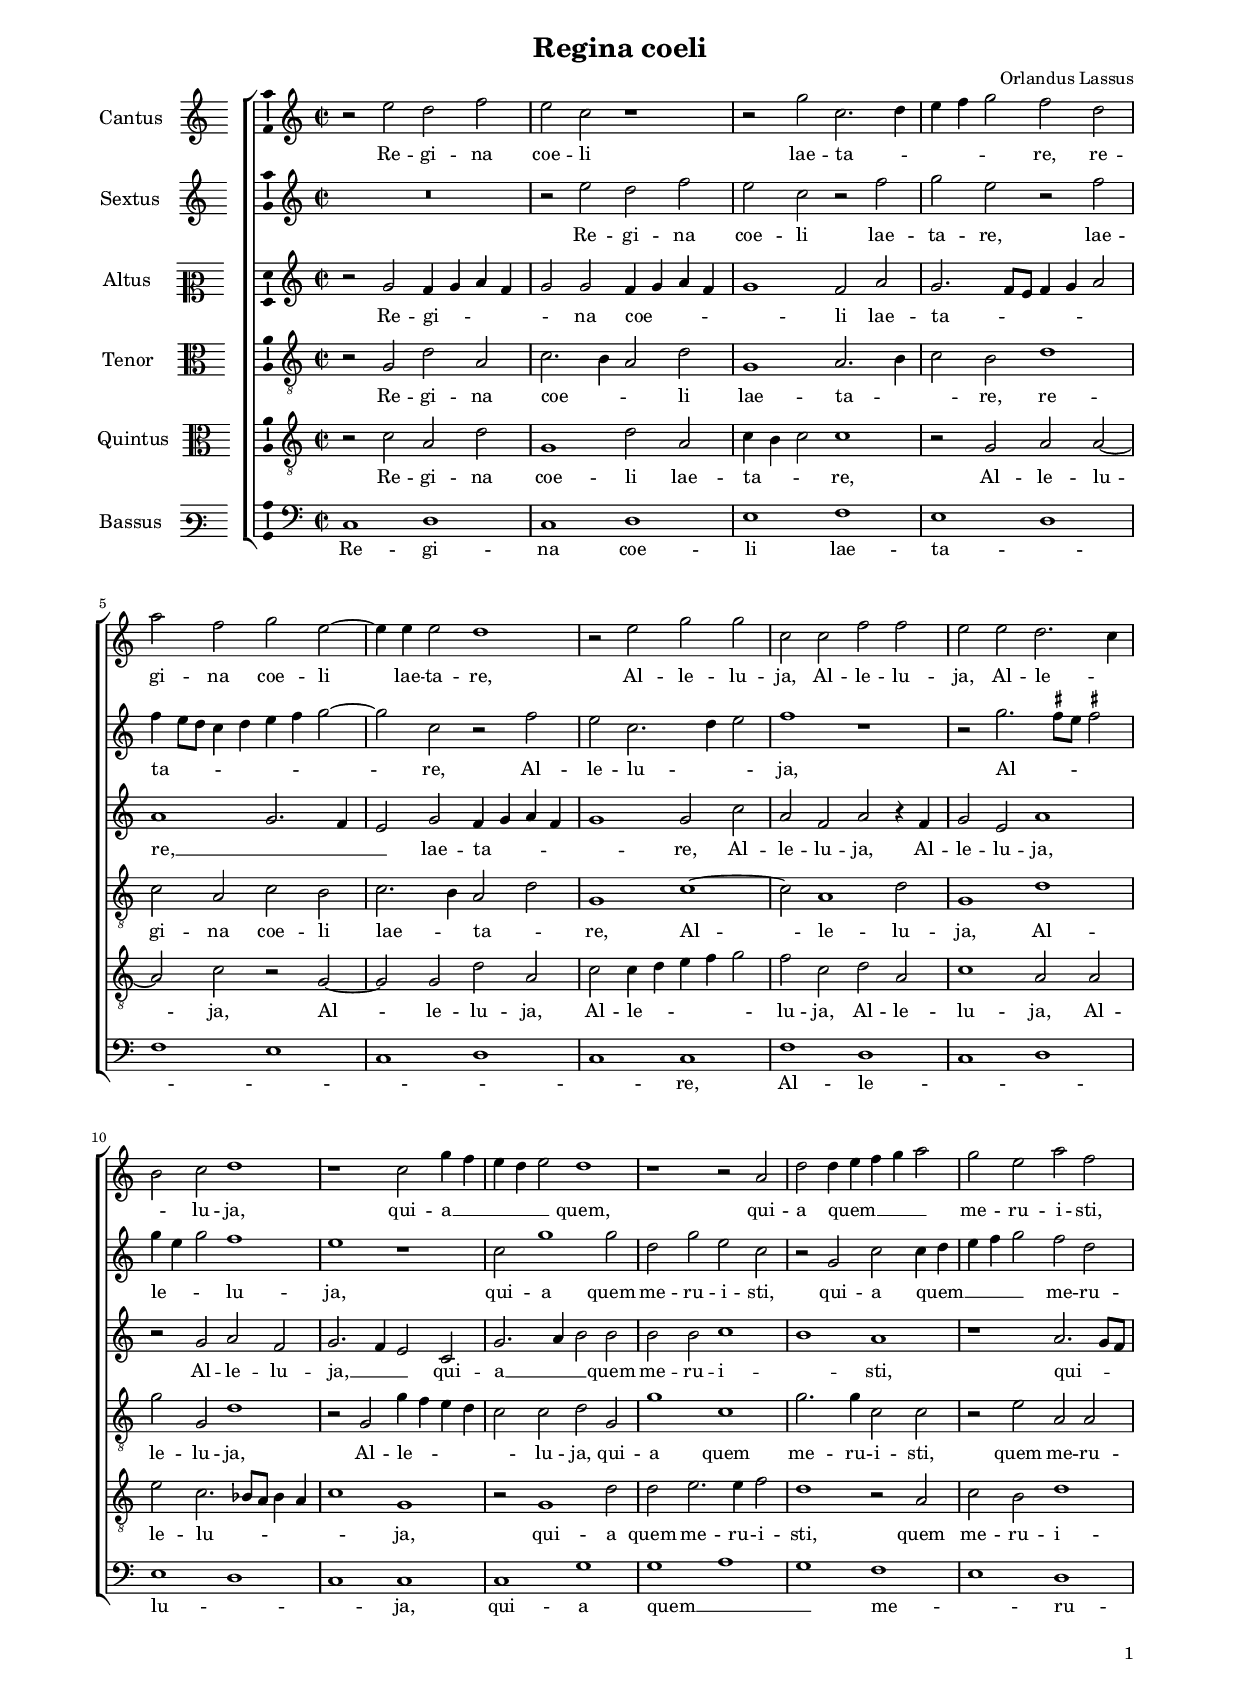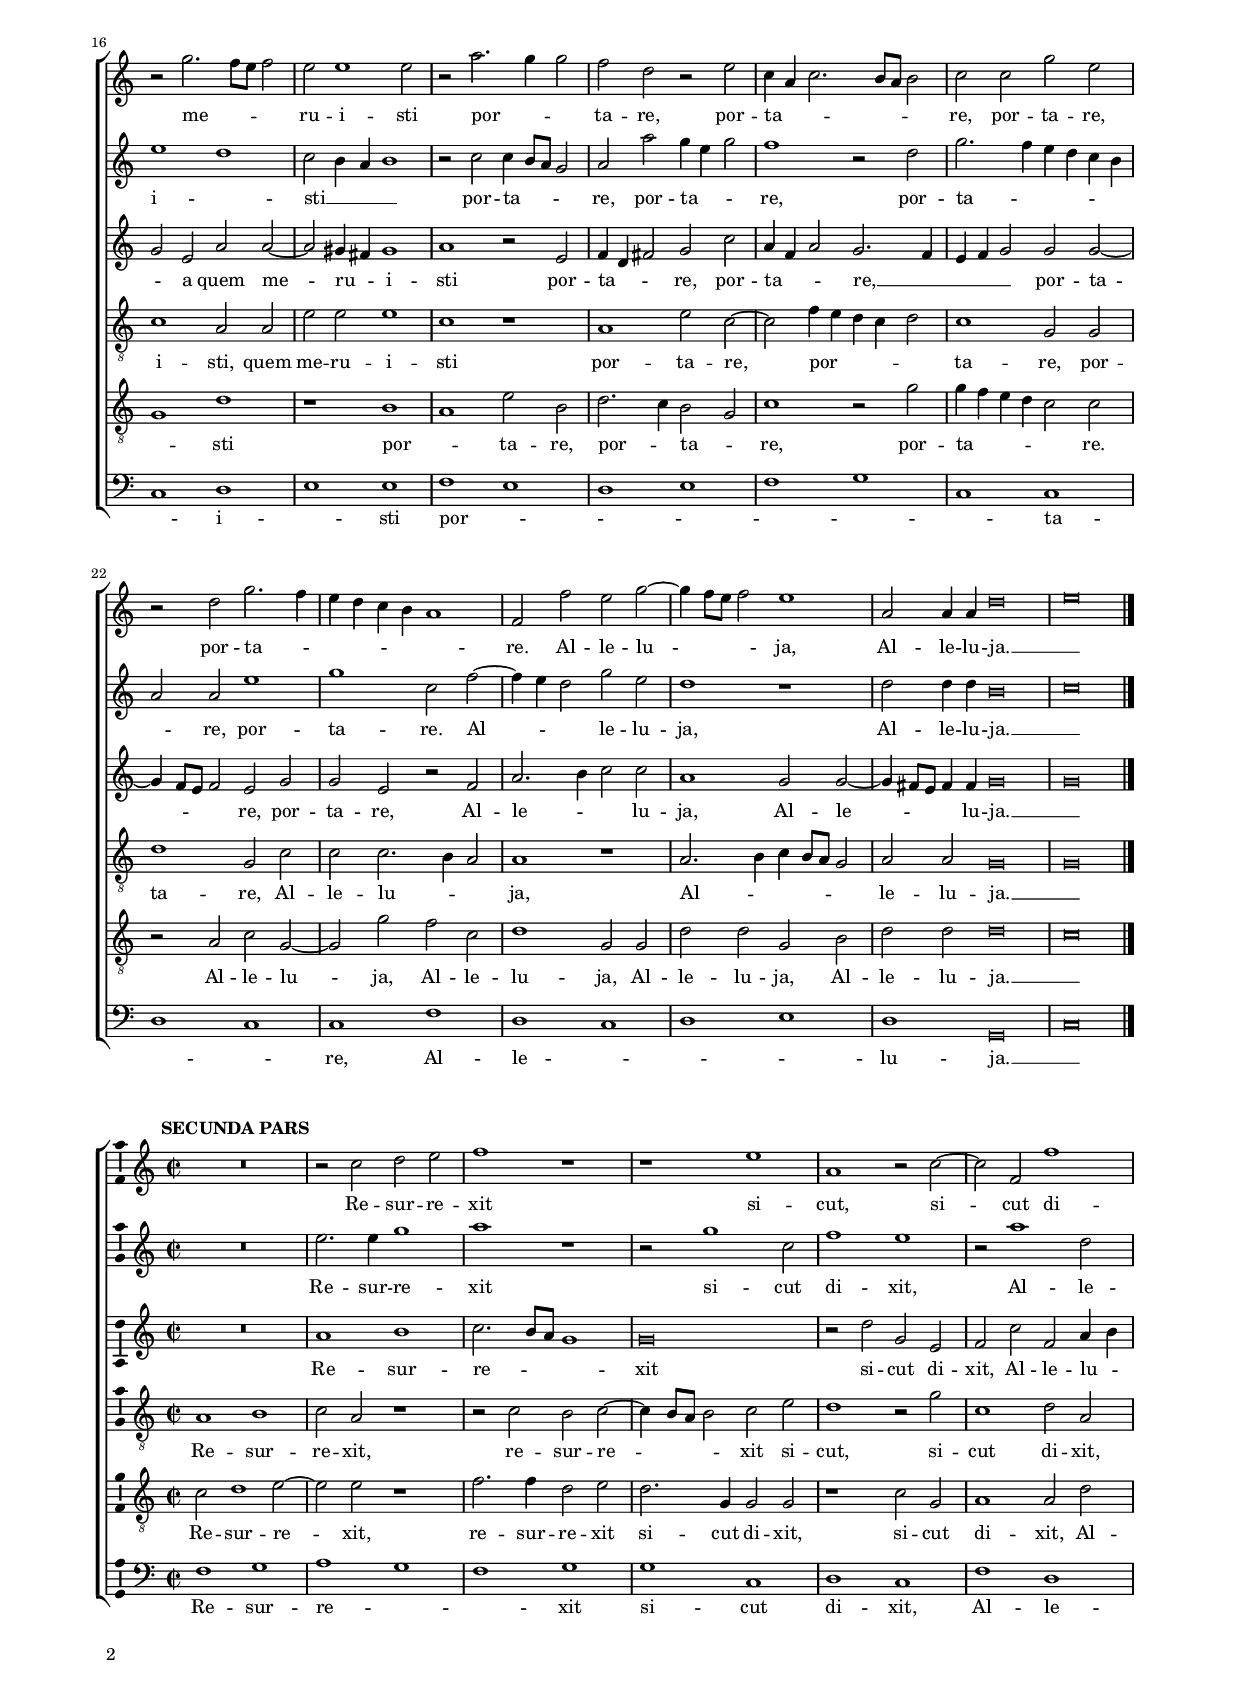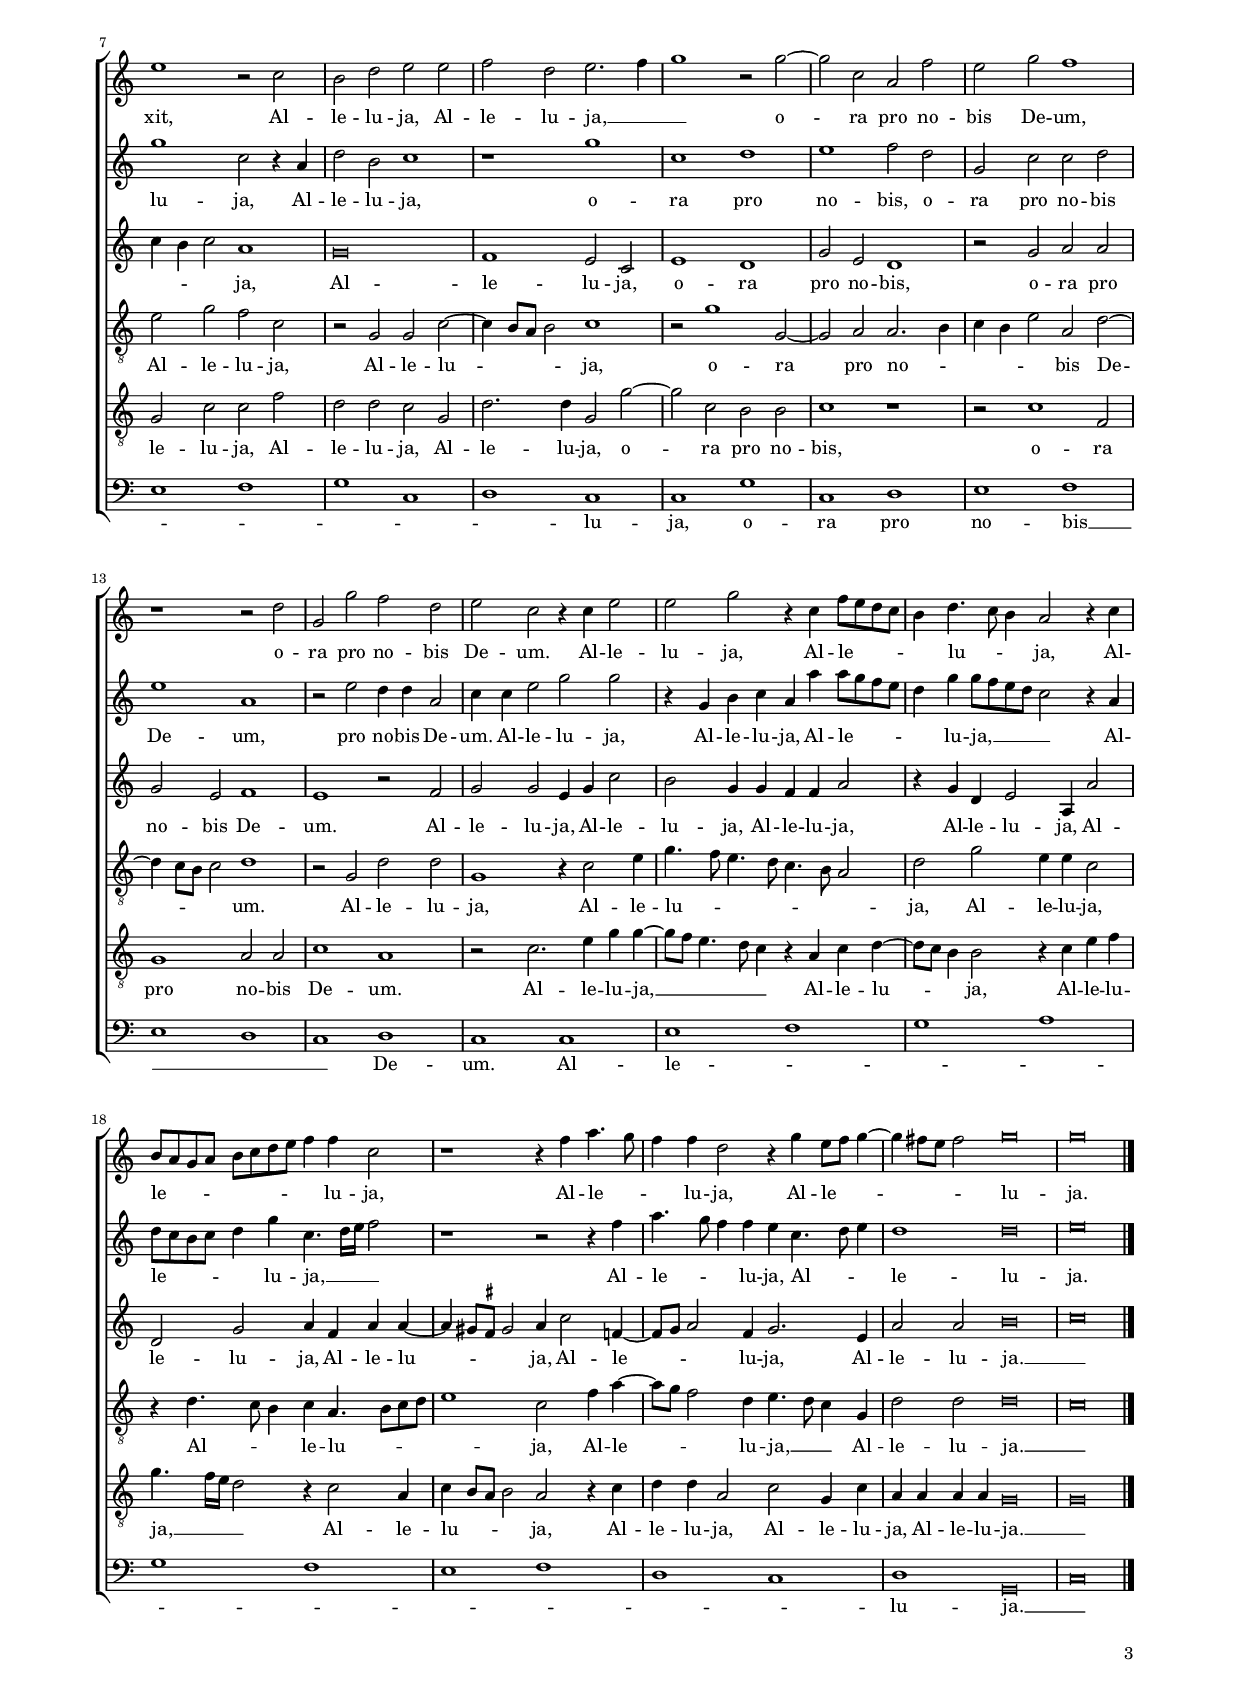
\header
{
  title="Regina coeli"
  composer="Orlandus Lassus"
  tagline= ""
}

\version "2.24.0"
\language deutsch
#(set-global-staff-size 15)
% #(set-default-paper-size "letter")
#(ly:set-option 'point-and-click #f)


	ficta = { \once \set suggestAccidentals = ##t }
	
	forget = #(define-music-function (music) (ly:music?) #{
		\accidentalStyle forget
		$music
		\accidentalStyle default
		#})


\paper
	{
	top-margin = 1.3 \cm
	bottom-margin = 0.8 \cm
	left-margin = 1.8 \cm
	right-margin = 1.8 \cm
	ragged-bottom = ##f
	ragged-last-bottom = ##f
	print-page-number = ##f
	score-system-spacing = #'((basic-distance . 16) (minimum-distance . 14) (padding . 5) (strechability . 250))
	system-system-spacing = #'((basic-distance . 16) (minimum-distance . 14) (padding . 5) (strechability . 250))
	oddFooterMarkup=\markup   \fill-line { "" \fromproperty #'page:page-number-string }
	evenFooterMarkup=\markup  \fill-line { \fromproperty #'page:page-number-string "" }
	last-bottom-spacing = #'((basic-distance . 11) (minimum-distance . 7) (padding . 4))
	systems-per-page = 3
%	page-count = 6
%	min-systems-per-page = 3
	}

global = {
	\key c \major
	\time 2/2 \set Score.measureLength = #(ly:make-moment 2/1)
	\set Score.tempoHideNote = ##t
	\tempo 2 = 85
	\skip 1*2*25
	\set Score.measureLength = #(ly:make-moment 3/1)
	\skip 1*3
	\set Score.measureLength = #(ly:make-moment 2/1)
	\skip 1*2
	\bar "|."
	}


incipitcantus = \markup { \score {
	{
	\set Staff.instrumentName = \markup { \fontsize #1 "Cantus" }
	\key c \major
	\clef violin
	s4 \bar ""
	}
	\layout  {
	raggedright = ##t
	indent = 1.6 \cm
	line-width = 2.4 \cm
	\context { \Staff \remove Time_signature_engraver }
	\override Staff.Clef.Y-extent = #'(0 . 0)
	}} \hspace #1 }


incipitsextus = \markup { \score {
	{
	\set Staff.instrumentName = \markup { \fontsize #1 "Sextus" }
	\key c \major
	\clef violin
	s4 \bar ""
	}
	\layout  {
	raggedright = ##t
	indent = 1.6 \cm
	line-width = 2.4 \cm
	\context { \Staff \remove Time_signature_engraver }
	\override Staff.Clef.Y-extent = #'(0 . 0)
	}} \hspace #1 }
      
      
incipitaltus = \markup { \score {
	{
	\set Staff.instrumentName = \markup { \fontsize #1 "Altus" }
	\key c \major
	\clef mezzosoprano
	s4 \bar ""
	}
	\layout  {
	raggedright = ##t
	indent = 1.6 \cm
	line-width = 2.4 \cm
	\context { \Staff \remove Time_signature_engraver }
	\override Staff.Clef.Y-extent = #'(0 . 0)
	}} \hspace #1 }


incipittenor = \markup { \score {
	{
	\set Staff.instrumentName = \markup { \fontsize #1 "Tenor" }
	\key c \major
	\clef alto
	s4 \bar ""
	}
	\layout  {
	raggedright = ##t
	indent = 1.6 \cm
	line-width = 2.4 \cm
	\context { \Staff \remove Time_signature_engraver }
	\override Staff.Clef.Y-extent = #'(0 . 0)
	}} \hspace #1 }
      
      
incipitquintus = \markup { \score {
	{
	\set Staff.instrumentName = \markup { \fontsize #1 "Quintus" }
	\key c \major
	\clef alto
	s4 \bar ""
	}
	\layout  {
	raggedright = ##t
	indent = 1.6 \cm
	line-width = 2.4 \cm
	\context { \Staff \remove Time_signature_engraver }
	\override Staff.Clef.Y-extent = #'(0 . 0)
	}} \hspace #1 }
      
      
incipitbassus = \markup { \score {
	{
	\set Staff.instrumentName = \markup { \fontsize #1 "Bassus" }
	\key c \major
	\clef varbaritone
	s4 \bar ""
	}
	\layout  {
	raggedright = ##t
	indent = 1.6 \cm
	line-width = 2.4 \cm
	\context { \Staff \remove Time_signature_engraver }
	\override Staff.Clef.Y-extent = #'(0 . 0)
	}} \hspace #1 }


cantus =  \relative c''
	{
	r2 e d f
	e2 c r1
	r2 g' c,2. d4
	e4 f g2 f d
%5
	a'2 f g e~ |
	e4 e e2 d1
	r2 e g g
	c,2 c f f
	e2 e d2. c4
%10
	h2 c d1 |
	r1 c2 g'4 f
	e4 d e2 d1
	r1 r2 a
	d2 d4 e f g a2
%15
	g2 e a f |
	r2 g2. f8 e f2
	e2 e1 e2
	r2 a2. g4 g2
	f2 d r e
%20
	c4 a c2. h8 a h2 |
	c2 c g' e
	r2 d g2. f4
	e4 d c h a1
	f2 f' e g~
%25
	g4 f8 e f2 e1 |
	a,2 a4 a d\breve
	e\breve |
	}


sextus = \relative c''
	{
	R\breve
	r2 e d f
	e2 c r f
	g2 e r f
%5
	f4 e8 d c4 d e f g2~ |
	g2 c, r f
	e2 c2. d4 e2
	f1 r
	r2 g2. \ficta fis8 e \ficta fis!2
%10
	g4 e g2 f1 |
	e1 r
	c2 g'1 g2
	d2 g e c
	r2 g c c4 d
%15
	e4 f g2 f d |
	e1 d
	c2 h4 a h1
	r2 c c4 h8 a g2
	a2 a' g4 e g2
%20
	f1 r2 d |
	g2. f4 e d c h
	a2 a e'1
	g1 c,2 f~
	f4 e d2 g e
%25
	d1 r |
	d2 d4 d h\breve
	c\breve |
	}


altus =  \relative c'
	{
	r2 g' f4 g a f
	g2 g f4 g a f
	g1 f2 a
	g2. f8 e f4 g a2
%5
	a1 g2. f4 |
	e2 g f4 g a f
	g1 g2 c
	a2 f a r4 f
	g2 e a1
%10
	r2 g a f |
	g2. f4 e2 c
	g'2. a4 h2 h
	h2 h c1
	h1 a
%15
	r1 a2. g8 f |
	g2 e a a~
	a2 gis4 fis gis1
	a1 r2 e
	f4 d fis2 g c
%20
	a4 f a2 g2. f4 |
	e4 f g2 g g~
	g4 f8 e f2 e g
	g2 e r f
	a2. h4 c2 c
%25
	a1 g2 g~ |
	g4 fis8 e fis4 fis g\breve
	g\breve |
	}


tenor =  \relative c'
	{
	r2 g d' a
	c2. h4 a2 d
	g,1 a2. h4
	c2 h d1
%5
	c2 a c h |
	c2. h4 a2 d
	g,1 c~
	c2 a1 d2
	g,1 d'
%10
	g2 g, d'1 |
	r2 g, g'4 f e d
	c2 c d g,
	g'1 c,
	g'2. g4 c,2 c
%15
	r2 e a, a |
	c1 a2 a
	e'2 e e1
	c1 r
	a1 e'2 c~
%20
	c2 f4 e d c d2 |
	c1 g2 g
	d'1 g,2 c
	c2 c2. h4 a2
	a1 r
%25
	a2. h4 c h8 a g2 |
	a2 a g\breve
	g\breve |
	}


quintus  =  \relative c'
	{
	r2 c a d
	g,1 d'2 a
	c4 h c2 c1
	r2 g a a~
%5
	a2 c r g~ |
	g2 g d' a
	c2 c4 d e f g2
	f2 c d a
	c1 a2 a
%10
	e'2 c2. b8 a b4 a |
	c1 g
	r2 g1 d'2
	d2 e2. e4 f2
	d1 r2 a
%15
	c2 h d1 |
	g,1 d'
	r1 h
	a1 e'2 h
	d2. c4 h2 g
%20
	c1 r2 g' |
	g4 f e d c2 c
	r2 a c g~
	g2 g' f c
	d1 g,2 g
%25
	d'2 d g, h |
	d2 d d\breve
	c\breve |
	}


bassus  =  \relative c
	{
	c1 d
	c1 d
	e1 f
	e1 d
%5
	f1 e |
	c1 d
	c1 c
	f1 d
	c1 d
%10
	e1 d |
	c1 c
	c1 g'
	g1 a
	g1 f
%15
	e1 d |
	c1 d
	e1 e
	f1 e
	d1 e
%20
	f1 g |
	c,1 c
	d1 c
	c1 f
	d1 c
%25
	d1 e |
	d1 g,\breve
	c\breve |
	}


lyricscantus = \lyricmode {
	Re -- gi -- na coe -- li lae -- ta -- _ _ _ _ re,
	re -- gi -- na coe -- li lae -- ta -- re,
	Al -- le -- lu -- ja,
	Al -- le -- lu -- ja,
	Al -- le -- _ _ lu -- ja,
	qui -- a __ _ _ _ _ quem,
	qui -- a quem __ _ _ _ _ me -- ru -- i -- sti,
	me -- _ _ _ ru -- i -- sti
	por -- _ _ ta -- re,
	por -- ta -- _ _ _ _ _ re,
	por -- ta -- re,
	por -- ta -- _ _ _ _ _ _ re.
	Al -- le -- lu -- _ _ _ ja,
	Al -- le -- lu -- ja. __ _
	}


lyricssextus = \lyricmode {
	Re -- gi -- na coe -- li lae -- ta -- re,
	lae -- ta -- _ _ _ _ _ _ _ re,
	Al -- le -- lu -- _ _ ja,
	Al -- _ _ _ le -- _ _ lu -- ja,
	qui -- a quem me -- ru -- i -- sti,
	qui -- a quem __ _ _ _ _ me -- ru -- i -- _ sti __ _ _ _
	por -- ta -- _ _ _ re,
	por -- ta -- _ _ re,
	por -- ta -- _ _ _ _ _ _ re,
	por -- ta -- re.
	Al -- _ _ le -- lu -- ja,
	Al -- le -- lu -- ja. __ _
	}
	
	
lyricsaltus = \lyricmode {
	Re -- gi -- _ _ _ _ na coe -- _ _ _ _ li lae -- ta -- _ _ _ _ _ re, __ _ _ _ 
	lae -- ta -- _ _ _ _ re,
	Al -- le -- lu -- ja,
	Al -- le -- lu -- ja,
	Al -- le -- lu -- ja, __ _ _
	qui -- a __ _ _ quem me -- ru -- i -- _ sti,
	qui -- _ _ _ a quem me -- ru -- _ i -- sti
	por -- ta -- _ _ re,
	por -- ta -- _ _ re, __ _ _ _ _
	por -- ta -- _ _ _ re,
	por -- ta -- re,
	Al -- le -- _ _ lu -- ja,
	Al -- le -- _ _ _ lu -- ja. __ _
	}


lyricstenor = \lyricmode {
	Re -- gi -- na coe -- _ _ li lae -- ta -- _ _ re,
	re -- gi -- na coe -- li lae -- _ ta -- _ re,
	Al -- le -- lu -- ja,
	Al -- le -- lu -- ja,
	Al -- le -- _ _ _ _ lu -- ja,
	qui -- a quem me -- ru -- i -- sti,
	quem me -- ru -- i -- sti,
	quem me -- ru -- i -- sti
	por -- ta -- re,
	por -- _ _ _ _ ta -- re,
	por -- ta -- re,
	Al -- le -- lu -- _ _ ja,
	Al -- _ _ _ _ _ le -- lu -- ja. __ _
	}


lyricsquintus = \lyricmode {
	Re -- gi -- na coe -- li lae -- ta -- _ _ re,
	Al -- le -- lu -- ja,
	Al -- le -- lu -- ja,
	Al -- le -- _ _ _ _ lu -- ja,
	Al -- le -- lu -- ja,
	Al -- le -- lu -- _ _ _ _ _ ja,
	qui -- a quem me -- ru -- i -- sti,
	quem me -- ru -- i -- _ sti
	por -- _ ta -- re,
	por -- _ ta -- _ re,
	por -- ta -- _ _ _ _ re.
	Al -- le -- lu -- ja,
	Al -- le -- lu -- ja,
	Al -- le -- lu -- ja,
	Al -- le -- lu -- ja. __ _
	}


lyricsbassus = \lyricmode {
	Re -- gi -- na coe -- li lae -- ta -- _ _ _ _ _ _ re,
	Al -- le -- _ _ lu -- _ _ ja,
	qui -- a quem __ _ _ me -- _ ru -- _ i -- _ sti
	por -- _ _ _ _ _ _ ta -- _ _ re,
	Al -- le -- _ _ _ lu -- ja. __ _
	}


\score
{  
	\transpose c c {
	\new ChoirStaff \with { \override StaffGrouper.staff-staff-spacing.basic-distance = #12 }
	<<

	\new Staff << \global
	\new Voice="v1" {
		\set Staff.instrumentName=\incipitcantus
		\set Staff.midiInstrument = "reed organ"
		\clef violin
		\cantus }
	\new Lyrics \lyricsto "v1" {\lyricscantus }
	>>


	\new Staff << \global
	\new Voice="v6" {
		\set Staff.instrumentName=\incipitsextus
		\set Staff.midiInstrument = "reed organ"
		\clef violin 
		\sextus}
	\new Lyrics \lyricsto "v6" {\lyricssextus }
	>>


	\new Staff << \global
	\new Voice="v2" {
		\set Staff.instrumentName=\incipitaltus
		\set Staff.midiInstrument = "reed organ"
		\clef violin 
		\altus}
	\new Lyrics \lyricsto "v2" {\lyricsaltus }
	>>


	\new Staff << \global
	\new Voice="v3" {
		\set Staff.instrumentName=\incipittenor
		\set Staff.midiInstrument = "reed organ"
		\clef "G_8"
		\tenor }
	\new Lyrics \lyricsto "v3" {\lyricstenor }
	>>


	\new Staff << \global
	\new Voice="v5" {
		\set Staff.instrumentName=\incipitquintus
		\set Staff.midiInstrument = "reed organ"
		\clef "G_8"
		\quintus}
	\new Lyrics \lyricsto "v5" {\lyricsquintus }
	>>


	\new Staff << \global
	\new Voice="v4" {
		\set Staff.instrumentName=\incipitbassus
		\set Staff.midiInstrument = "reed organ"
		\clef bass 
		\bassus }
	\new Lyrics \lyricsto "v4" {\lyricsbassus}
	>>

	>>
	} % transpose

	\layout
	{
	indent = 2.5 \cm
%	\context { \Lyrics \override VerticalAxisGroup.nonstaff-relatedstaff-spacing.padding = #2 }
%	\context { \Lyrics \override LyricText.font-size = #1 }	
	\context { \Staff \override TimeSignature.break-visibility = #end-of-line-invisible }
	\context { \Staff \consists Ambitus_engraver }
	\context { \Score \override BarNumber.padding = #2 }
	\context { \Voice \override NoteHead.style = #'baroque }
	}

\midi
	{
	}

}

%%%%%%%%%%%%%%%%%%%%  SECUNDA PARS   %%%%%%%%%%%%%%%%%%%%


global = {
	\key c \major
	\time 2/2 \set Score.measureLength = #(ly:make-moment 2/1)
	\set Score.tempoHideNote = ##t
	\tempo 2 = 85
	\skip 1*2*20
	\set Score.measureLength = #(ly:make-moment 3/1)
	\skip 1*3
	\set Score.measureLength = #(ly:make-moment 2/1)
	\skip 1*2
	\bar "|."
	}


cantus =  \relative c''
	{
	R\breve
	r2 c d e
	f1 r
	r1 e
%5
	a,1 r2 c~ |
	c2 f, f'1
	e1 r2 c
	h2 d e e
	f2 d e2. f4
%10
	g1 r2 g~ |
	g2 c, a f'
	e2 g f1
	r1 r2 d
	g,2 g' f d
%15
	e2 c r4 c e2 |
	e2 g r4 c, f8 e d c
	h4 d4. c8 h4 a2 r4 c
	h8 a g a h c d e f4 f c2
	r1 r4 f a4. g8
%20
	f4 f d2 r4 g e8 f g4~ |
	g4 fis8 e fis2 g\breve
	g\breve |
	}


sextus = \relative c''
	{
	R\breve
	e2. e4 g1
	a1 r
	r2 g1 c,2
%5
	f1 e |
	r2 a1 d,2
	g1 c,2 r4 a
	d2 h c1
	r1 g'
%10
	c,1 d |
	e1 f2 d
	g,2 c c d
	e1 a,
	r2 e' d4 d a2
%15
	c4 c e2 g g |
	r4 g, h c a a' a8 g f e
	d4 g g8 f e d c2 r4 a
	d8 c h c d4 g c,4. d16 e f2
	r1 r2 r4 f
%20
	a4. g8 f4 f e c4. d8 e4 |
	d1 d\breve
	e\breve |
	}


altus =  \relative c'
	{
	R\breve
	a'1 h
	c2. h8 a g1
	g\breve
%5
	r2 d' g, e |
	f2 c' f, a4 h
	c4 h c2 a1
	g\breve
	f1 e2 c
%10
	e1 d |
	g2 e d1
	r2 g a a
	g2 e f1
	e1 r2 f
%15
	g2 g e4 g c2 |
	h2 g4 g f f a2
	r4 g d e2 a,4 a'2
	d,2 g a4 f a a~
	a4 gis8 \ficta fis gis2 a4 c2 f,4~
%20
	f8 g a2 f4 g2. e4 |
	a2 a h\breve
	c\breve |
	}


tenor =  \relative c'
	{
	a1 h
	c2 a r1
	r2 c h c~
	c4 h8 a h2 c e
%5
	d1 r2 g |
	c,1 d2 a
	e'2 g f c
	r2 g g c~
	c4 h8 a h2 c1
%10
	r2 g'1 g,2~ |
	g2 a a2. h4
	c4 h e2 a, d~
	d4 c8 h c2 d1
	r2 g, d' d
%15
	g,1 r4 c2 e4 |
	g4. f8 e4. d8 c4. h8 a2
	d2 g e4 e c2
	r4 d4. c8 h4 c a4. h8 c d
	e1 c2 f4 a~
%20
	a8 g f2 d4 e4. d8 c4 g |
	d'2 d d\breve
	c\breve |
	}


quintus  =  \relative c'
	{
	c2 d1 e2~
	e2 e r1
	f2. f4 d2 e
	d2. g,4 g2 g
%5
	r1 c2 g |
	a1 a2 d
	g,2 c c f
	d2 d c g
	d'2. d4 g,2 g'~
%10
	g2 c, h h |
	c1 r
	r2 c1 f,2
	g1 a2 a
	c1 a
%15
	r2 c2. e4 g g~ |
	g8 f e4. d8 c4 r a c d~
	d8 c h4 h2 r4 c e f
	g4. f16 e d2 r4 c2 a4
	c4 h8 a h2 a r4 c
%20
	d4 d a2 c g4 c |
	a4 a a a g\breve
	g\breve |
	}


bassus  =  \relative c
	{
	f1 g
	a1 g
	f1 g
	g1 c,
%5
	d1 c |
	f1 d
	e1 f
	g1 c,
	d1 c
%10
	c1 g' |
	c,1 d
	e1 f
	e1 d
	c1 d
%15
	c1 c |
	e1 f
	g1 a
	g1 f
	e1 f
%20
	d1 c |
	d1 g,\breve
	c\breve |	
	}


lyricscantus = \lyricmode {
	Re -- sur -- re -- xit si -- cut,
	si -- cut di -- xit,
	Al -- le -- lu -- ja,
	Al -- le -- lu -- ja, __ _ _
	o -- ra pro no -- bis De -- um,
	o -- ra pro no -- bis De -- um.
	Al -- le -- lu -- ja,
	Al -- le -- _ _ _ _ lu -- _ _ ja,
	Al -- le -- _ _ _ _ _ _ _ _ lu -- ja,
	Al -- le -- _ _ lu -- ja,
	Al -- le -- _ _ _ _ _ lu -- ja.
	}


lyricssextus = \lyricmode {
	Re -- sur -- re -- xit si -- cut di -- xit,
	Al -- le -- lu -- ja,
	Al -- le -- lu -- ja,
	o -- ra pro no -- bis,
	o -- ra pro no -- bis De -- um,
	pro no -- bis De -- um.
	Al -- le -- lu -- ja,
	Al -- le -- lu -- ja,
	Al -- le -- _ _ _ _ lu -- ja, __ _ _ _ _
	Al -- le -- _ _ _ _ lu -- ja, __ _ _ _
	Al -- le -- _ _ lu -- ja,
	Al -- _ _ le -- lu -- ja.
	}


lyricsaltus = \lyricmode {
	Re -- sur -- re -- _ _ _ xit si -- cut di -- xit,
	Al -- le -- lu -- _ _ _ _ ja,
	Al -- le -- lu -- ja,
	o -- ra pro no -- bis,
	o -- ra pro no -- bis De -- um.
	Al -- le -- lu -- ja,
	Al -- le -- lu -- ja,
	Al -- le -- lu -- ja,
	Al -- le -- lu -- ja,
	Al -- le -- lu -- ja,
	Al -- le -- lu -- _ _ _ ja,
	Al -- le -- _ _ lu -- ja,
	Al -- le -- lu -- ja. __ _
	}


lyricstenor = \lyricmode {
	Re -- sur -- re -- xit,
	re -- sur -- re -- _ _ _ xit si -- cut,
	si -- cut di -- xit,
	Al -- le -- lu -- ja,
	Al -- le -- lu -- _ _ _ ja,
	o -- ra pro no -- _ _ _ _ bis De -- _ _ _ um.
	Al -- le -- lu -- ja,
	Al -- le -- lu -- _ _ _ _ _ _ ja,
	Al -- le -- lu -- ja,
	Al -- _ _ le -- lu -- _ _ _ _ ja,
	Al -- le -- _ _ lu -- ja, __ _ _ 
	Al -- le -- lu -- ja. __ _
	}


lyricsquintus = \lyricmode {
	Re -- sur -- re -- xit,
	re -- sur -- re -- xit
	si -- cut di -- xit,
	si -- cut di -- xit,
	Al -- le -- lu -- ja,
	Al -- le -- lu -- ja,
	Al -- le -- lu -- ja,
	o -- ra pro no -- bis,
	o -- ra pro no -- bis De -- um.
	Al -- le -- lu -- ja, __ _ _ _ _ 
	Al -- le -- lu -- _ _ ja,
	Al -- le -- lu -- ja, __ _ _ _
	Al -- le -- lu -- _ _ _ ja,
	Al -- le -- lu -- ja,
	Al -- le -- lu -- ja,
	Al -- le -- lu -- ja. __ _
	}


lyricsbassus = \lyricmode {
	Re -- sur -- re -- _ _ xit
	si -- cut di -- xit,
	Al -- le -- _ _ _ _ _ lu -- ja,
	o -- ra pro no -- bis __ _ _ _ De -- um.
	Al -- le -- _ _ _ _ _ _ _ _ _ lu -- ja. __ _
	}


\score
{  
	\transpose c c {
	\new ChoirStaff \with { \override StaffGrouper.staff-staff-spacing.basic-distance = #12 }
	<<

	\new Staff <<\global
	\new Voice="v1" {
	  %\set Staff.instrumentName="Cantus"
		\set Staff.midiInstrument = "reed organ"
		\clef violin
		\cantus }
	\new Lyrics \lyricsto "v1" {\lyricscantus }
	>>


	\new Staff << \global
	\new Voice="v6" {
	  %\set Staff.instrumentName="Sextus"
		\set Staff.midiInstrument = "reed organ"
		\clef violin 
		\sextus}
	\new Lyrics \lyricsto "v6" {\lyricssextus }
	>>


	\new Staff << \global
	\new Voice="v2" {
	  %\set Staff.instrumentName="Altus"
		\set Staff.midiInstrument = "reed organ"
		\clef violin 
		\altus}
	\new Lyrics \lyricsto "v2" {\lyricsaltus }
	>>


	\new Staff <<\global
	\new Voice="v3" {
	  %\set Staff.instrumentName="Tenor"
		\set Staff.midiInstrument = "reed organ"
		\clef "G_8"
		\tenor }
	\new Lyrics \lyricsto "v3" {\lyricstenor }
	>>


	\new Staff << \global
	\new Voice="v5" {
	  %\set Staff.instrumentName="Quintus"
		\set Staff.midiInstrument = "reed organ"
		\clef "G_8"
		\quintus}
	\new Lyrics \lyricsto "v5" {\lyricsquintus }
	>>


	\new Staff <<\global
	\new Voice="v4" {
	  %\set Staff.instrumentName="Bassus"
		\set Staff.midiInstrument = "reed organ"
		\clef "bass" 
		\bassus }
	\new Lyrics \lyricsto "v4" {\lyricsbassus}
	>>

	>>
	} % transpose

	\layout
	{
	indent = 0 \cm
%	\context { \Lyrics \override VerticalAxisGroup.nonstaff-relatedstaff-spacing.padding = #2 }
%	\context { \Lyrics \override LyricText.font-size = #1 }
	\context { \Staff \override TimeSignature.break-visibility = #end-of-line-invisible }
	\context { \Staff \consists Ambitus_engraver }
	\context { \Score \override BarNumber.padding = #2 }
	\context { \Voice \override NoteHead.style = #'baroque }
	}

	\header { piece = \markup { \hspace #7 \column { \raise #2  \transparent "x" \bold "SECUNDA PARS"} } }
	
\midi
	{
	}

}

% EOF
